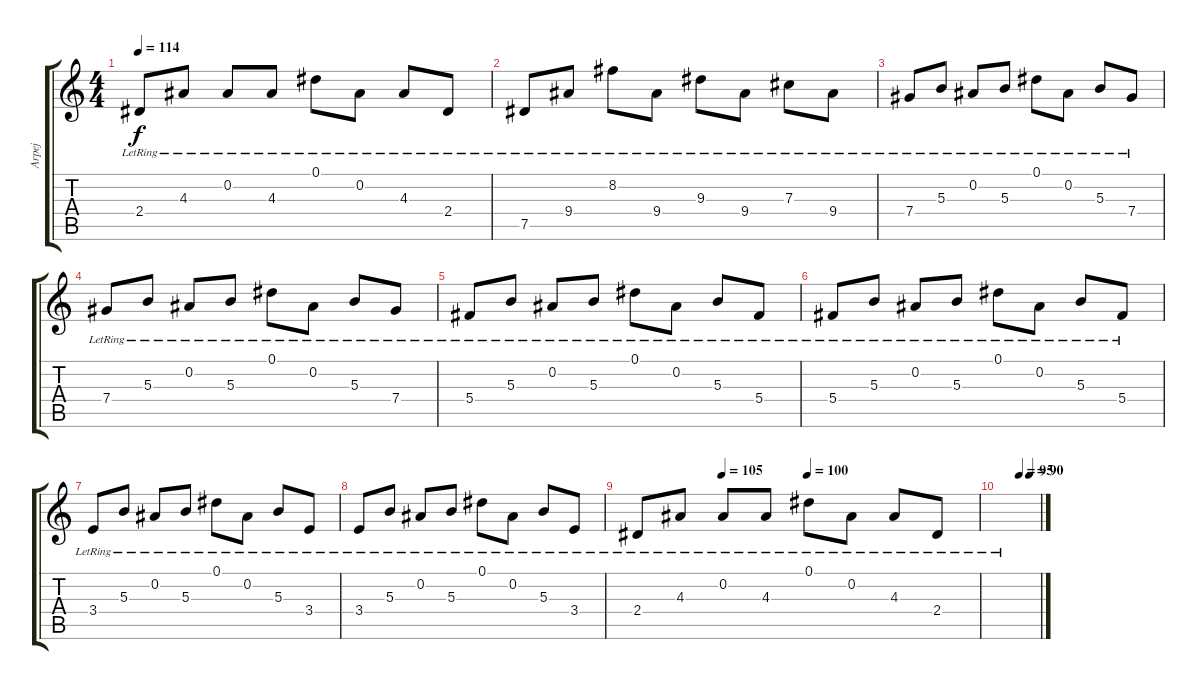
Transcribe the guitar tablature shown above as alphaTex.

\track ("Arpej" "Arpej") {instrument electricguitarclean}
\staff {score tabs}
\tuning (Eb4 Bb3 Gb3 Db3 Ab2 Eb2) {hide}
\ts (4 4)
\tempo 114
\clef g2
\ks c
2.4{lr}.8{dy f} 4.3{lr}.8 0.2{lr}.8 4.3{lr}.8 0.1{lr}.8 0.2{lr}.8 4.3{lr}.8 2.4{lr}.8 |
7.5{lr}.8 9.4{lr}.8 8.2{lr}.8 9.4{lr}.8 9.3{lr}.8 9.4{lr}.8 7.3{lr}.8 9.4{lr}.8 |
7.4{lr}.8 5.3{lr}.8 0.2{lr}.8 5.3{lr}.8 0.1{lr}.8 0.2{lr}.8 5.3{lr}.8 7.4{lr}.8 |
7.4{lr}.8 5.3{lr}.8 0.2{lr}.8 5.3{lr}.8 0.1{lr}.8 0.2{lr}.8 5.3{lr}.8 7.4{lr}.8 |
5.4{lr}.8 5.3{lr}.8 0.2{lr}.8 5.3{lr}.8 0.1{lr}.8 0.2{lr}.8 5.3{lr}.8 5.4{lr}.8 |
5.4{lr}.8 5.3{lr}.8 0.2{lr}.8 5.3{lr}.8 0.1{lr}.8 0.2{lr}.8 5.3{lr}.8 5.4{lr}.8 |
3.4{lr}.8 5.3{lr}.8 0.2{lr}.8 5.3{lr}.8 0.1{lr}.8 0.2{lr}.8 5.3{lr}.8 3.4{lr}.8 |
3.4{lr}.8 5.3{lr}.8 0.2{lr}.8 5.3{lr}.8 0.1{lr}.8 0.2{lr}.8 5.3{lr}.8 3.4{lr}.8 |
\tempo (105 0.25)
\tempo (100 0.5)
2.4{lr}.8 4.3{lr}.8 0.2{lr}.8 4.3{lr}.8 0.1{lr}.8 0.2{lr}.8 4.3{lr}.8 2.4{lr}.8 |
\tempo (95 0.5)
\tempo (90 0.75)
